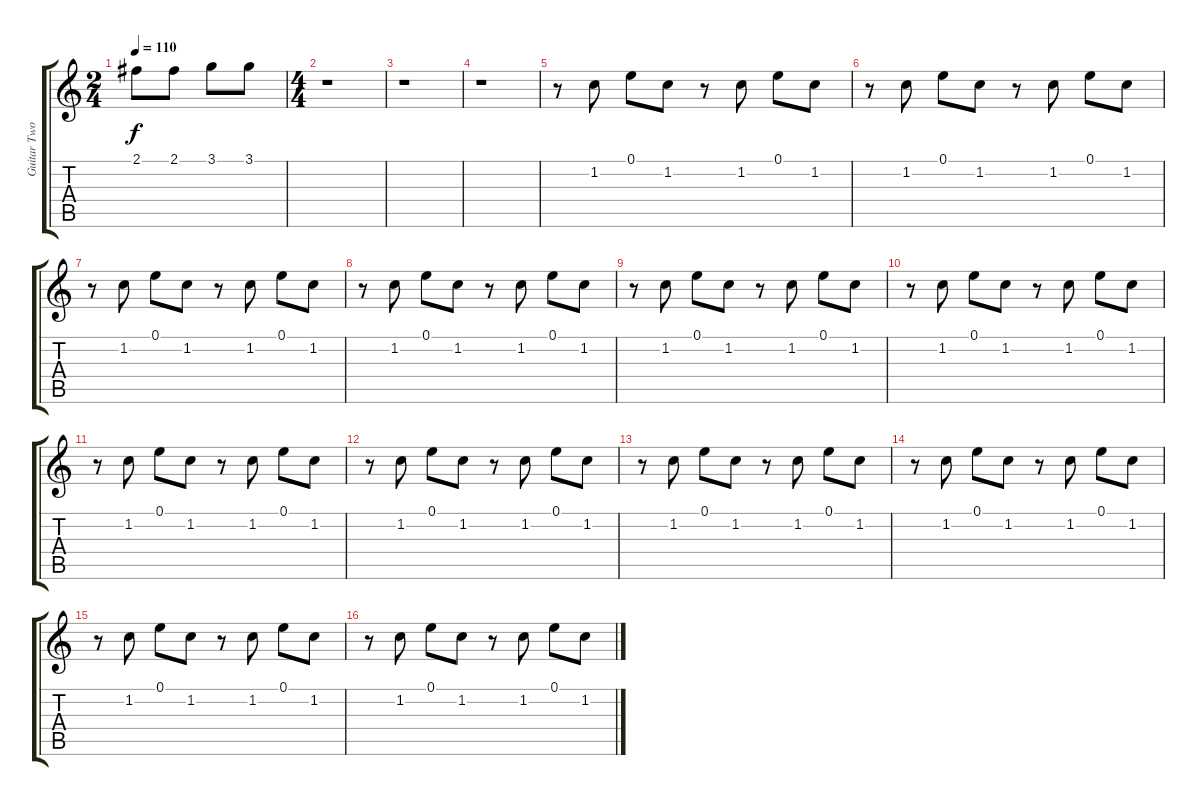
\track ("Guitar Two" "Guitar Two") {instrument distortionguitar}
\staff {score tabs}
\tuning (E4 B3 G3 D3 A2 E2) {hide}
\ts (2 4)
\tempo 110
\clef g2
\ks c
2.1.8{dy f instrument distortionguitar} 2.1.8 3.1.8 3.1.8 |
\ts (4 4)
r.1 |
r.1 |
r.1 |
r.8 1.2.8 0.1.8 1.2.8 r.8 1.2.8 0.1.8 1.2.8 |
r.8 1.2.8 0.1.8 1.2.8 r.8 1.2.8 0.1.8 1.2.8 |
r.8 1.2.8 0.1.8 1.2.8 r.8 1.2.8 0.1.8 1.2.8 |
r.8 1.2.8 0.1.8 1.2.8 r.8 1.2.8 0.1.8 1.2.8 |
r.8 1.2.8 0.1.8 1.2.8 r.8 1.2.8 0.1.8 1.2.8 |
r.8 1.2.8 0.1.8 1.2.8 r.8 1.2.8 0.1.8 1.2.8 |
r.8 1.2.8 0.1.8 1.2.8 r.8 1.2.8 0.1.8 1.2.8 |
r.8 1.2.8 0.1.8 1.2.8 r.8 1.2.8 0.1.8 1.2.8 |
r.8 1.2.8 0.1.8 1.2.8 r.8 1.2.8 0.1.8 1.2.8 |
r.8 1.2.8 0.1.8 1.2.8 r.8 1.2.8 0.1.8 1.2.8 |
r.8 1.2.8 0.1.8 1.2.8 r.8 1.2.8 0.1.8 1.2.8 |
r.8 1.2.8 0.1.8 1.2.8 r.8 1.2.8 0.1.8 1.2.8
